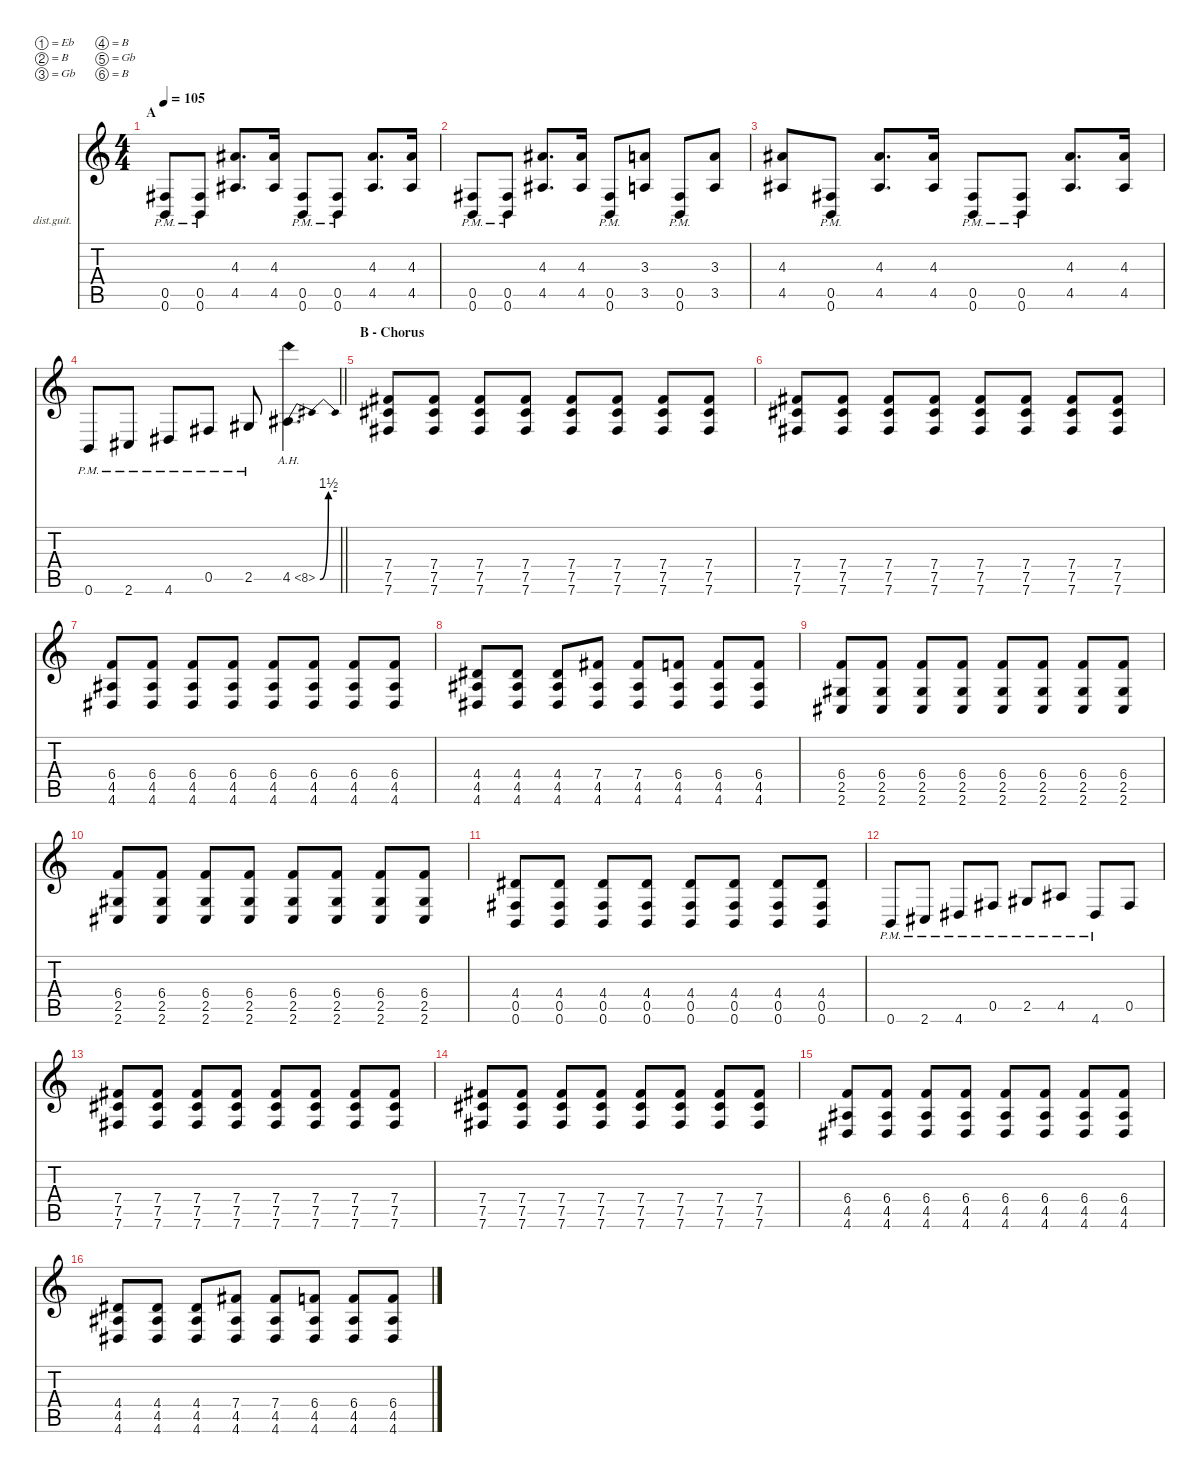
\defaultSystemsLayout 4
\hideDynamics
\bracketExtendMode nobrackets
\firstSystemTrackNameOrientation horizontal
\otherSystemsTrackNameOrientation horizontal
\track ("Guitar I" "dist.guit.") {instrument distortionguitar}
\staff {score tabs}
\tuning (Eb4 B3 Gb3 B2 Gb2 B1)
\ts (4 4)
\section ("" "A")
\tempo 105
\clef g2
\ks c
(0.5{pm acc #} 0.6{pm}).8{dy f beam Up} (0.5{pm acc #} 0.6{pm}).8{beam Up} (4.3{acc #} 4.5{acc #}).8{d beam Up} (4.3{acc #} 4.5{acc #}).16{beam Up} (0.5{pm acc #} 0.6{pm}).8{beam Up} (0.5{pm acc #} 0.6{pm}).8{beam Up} (4.3{acc #} 4.5{acc #}).8{d beam Up} (4.3{acc #} 4.5{acc #}).16{beam Up} |
(0.5{pm acc #} 0.6{pm}).8{beam Up} (0.5{pm acc #} 0.6{pm}).8{beam Up} (4.3{acc #} 4.5{acc #}).8{d beam Up} (4.3{acc #} 4.5{acc #}).16{beam Up} (0.5{pm acc #} 0.6{pm}).8{beam Up} (3.3 3.5).8{beam Up} (0.5{pm acc #} 0.6{pm}).8{beam Up} (3.3 3.5).8{beam Up} |
(4.3{acc #} 4.5{acc #}).8{beam Up} (0.5{pm acc #} 0.6{pm}).8{beam Up} (4.3{acc #} 4.5{acc #}).8{d beam Up} (4.3{acc #} 4.5{acc #}).16{beam Up} (0.5{pm acc #} 0.6{pm}).8{beam Up} (0.5{pm acc #} 0.6{pm}).8{beam Up} (4.3{acc #} 4.5{acc #}).8{d beam Up} (4.3{acc #} 4.5{acc #}).16{beam Up} |
\barLineRight lightlight
0.6{pm}.8{beam Up} 2.6{pm acc #}.8{beam Up} 4.6{pm acc #}.8{beam Up} 0.5{pm acc #}.8{beam Up} 2.5{pm acc #}.8{beam Up} 4.5{be (bendrelease 0 0 7.0000002 6 50.0000016 6 15 0) ah 4 acc #}.4{d beam Down} |
\section ("" "B - Chorus")
(7.4{acc #} 7.5{acc #} 7.6{acc #}).8{beam Up} (7.4{acc #} 7.5{acc #} 7.6{acc #}).8{beam Up} (7.4{acc #} 7.5{acc #} 7.6{acc #}).8{beam Up} (7.4{acc #} 7.5{acc #} 7.6{acc #}).8{beam Up} (7.4{acc #} 7.5{acc #} 7.6{acc #}).8{beam Up} (7.4{acc #} 7.5{acc #} 7.6{acc #}).8{beam Up} (7.4{acc #} 7.5{acc #} 7.6{acc #}).8{beam Up} (7.4{acc #} 7.5{acc #} 7.6{acc #}).8{beam Up} |
(7.4{acc #} 7.5{acc #} 7.6{acc #}).8{beam Up} (7.4{acc #} 7.5{acc #} 7.6{acc #}).8{beam Up} (7.4{acc #} 7.5{acc #} 7.6{acc #}).8{beam Up} (7.4{acc #} 7.5{acc #} 7.6{acc #}).8{beam Up} (7.4{acc #} 7.5{acc #} 7.6{acc #}).8{beam Up} (7.4{acc #} 7.5{acc #} 7.6{acc #}).8{beam Up} (7.4{acc #} 7.5{acc #} 7.6{acc #}).8{beam Up} (7.4{acc #} 7.5{acc #} 7.6{acc #}).8{beam Up} |
(6.4 4.5{acc #} 4.6{acc #}).8{beam Up} (6.4 4.5{acc #} 4.6{acc #}).8{beam Up} (6.4 4.5{acc #} 4.6{acc #}).8{beam Up} (6.4 4.5{acc #} 4.6{acc #}).8{beam Up} (6.4 4.5{acc #} 4.6{acc #}).8{beam Up} (6.4 4.5{acc #} 4.6{acc #}).8{beam Up} (6.4 4.5{acc #} 4.6{acc #}).8{beam Up} (6.4 4.5{acc #} 4.6{acc #}).8{beam Up} |
(4.4{acc #} 4.5{acc #} 4.6{acc #}).8{beam Up} (4.4{acc #} 4.5{acc #} 4.6{acc #}).8{beam Up} (4.4{acc #} 4.5{acc #} 4.6{acc #}).8{beam Up} (7.4{acc #} 4.5{acc #} 4.6{acc #}).8{beam Up} (7.4{acc #} 4.5{acc #} 4.6{acc #}).8{beam Up} (6.4 4.5{acc #} 4.6{acc #}).8{beam Up} (6.4 4.5{acc #} 4.6{acc #}).8{beam Up} (6.4 4.5{acc #} 4.6{acc #}).8{beam Up} |
(6.4 2.5{acc #} 2.6{acc #}).8{beam Up} (6.4 2.5{acc #} 2.6{acc #}).8{beam Up} (6.4 2.5{acc #} 2.6{acc #}).8{beam Up} (6.4 2.5{acc #} 2.6{acc #}).8{beam Up} (6.4 2.5{acc #} 2.6{acc #}).8{beam Up} (6.4 2.5{acc #} 2.6{acc #}).8{beam Up} (6.4 2.5{acc #} 2.6{acc #}).8{beam Up} (6.4 2.5{acc #} 2.6{acc #}).8{beam Up} |
(6.4 2.5{acc #} 2.6{acc #}).8{beam Up} (6.4 2.5{acc #} 2.6{acc #}).8{beam Up} (6.4 2.5{acc #} 2.6{acc #}).8{beam Up} (6.4 2.5{acc #} 2.6{acc #}).8{beam Up} (6.4 2.5{acc #} 2.6{acc #}).8{beam Up} (6.4 2.5{acc #} 2.6{acc #}).8{beam Up} (6.4 2.5{acc #} 2.6{acc #}).8{beam Up} (6.4 2.5{acc #} 2.6{acc #}).8{beam Up} |
(4.4{acc #} 0.5{acc #} 0.6).8{beam Up} (4.4{acc #} 0.5{acc #} 0.6).8{beam Up} (4.4{acc #} 0.5{acc #} 0.6).8{beam Up} (4.4{acc #} 0.5{acc #} 0.6).8{beam Up} (4.4{acc #} 0.5{acc #} 0.6).8{beam Up} (4.4{acc #} 0.5{acc #} 0.6).8{beam Up} (4.4{acc #} 0.5{acc #} 0.6).8{beam Up} (4.4{acc #} 0.5{acc #} 0.6).8{beam Up} |
0.6{pm}.8{beam Up} 2.6{pm acc #}.8{beam Up} 4.6{pm acc #}.8{beam Up} 0.5{pm acc #}.8{beam Up} 2.5{pm acc #}.8{beam Up} 4.5{pm acc #}.8{beam Up} 4.6{pm acc #}.8{beam Up} 0.5{acc #}.8{beam Up} |
(7.4{acc #} 7.5{acc #} 7.6{acc #}).8{beam Up} (7.4{acc #} 7.5{acc #} 7.6{acc #}).8{beam Up} (7.4{acc #} 7.5{acc #} 7.6{acc #}).8{beam Up} (7.4{acc #} 7.5{acc #} 7.6{acc #}).8{beam Up} (7.4{acc #} 7.5{acc #} 7.6{acc #}).8{beam Up} (7.4{acc #} 7.5{acc #} 7.6{acc #}).8{beam Up} (7.4{acc #} 7.5{acc #} 7.6{acc #}).8{beam Up} (7.4{acc #} 7.5{acc #} 7.6{acc #}).8{beam Up} |
(7.4{acc #} 7.5{acc #} 7.6{acc #}).8{beam Up} (7.4{acc #} 7.5{acc #} 7.6{acc #}).8{beam Up} (7.4{acc #} 7.5{acc #} 7.6{acc #}).8{beam Up} (7.4{acc #} 7.5{acc #} 7.6{acc #}).8{beam Up} (7.4{acc #} 7.5{acc #} 7.6{acc #}).8{beam Up} (7.4{acc #} 7.5{acc #} 7.6{acc #}).8{beam Up} (7.4{acc #} 7.5{acc #} 7.6{acc #}).8{beam Up} (7.4{acc #} 7.5{acc #} 7.6{acc #}).8{beam Up} |
(6.4 4.5{acc #} 4.6{acc #}).8{beam Up} (6.4 4.5{acc #} 4.6{acc #}).8{beam Up} (6.4 4.5{acc #} 4.6{acc #}).8{beam Up} (6.4 4.5{acc #} 4.6{acc #}).8{beam Up} (6.4 4.5{acc #} 4.6{acc #}).8{beam Up} (6.4 4.5{acc #} 4.6{acc #}).8{beam Up} (6.4 4.5{acc #} 4.6{acc #}).8{beam Up} (6.4 4.5{acc #} 4.6{acc #}).8{beam Up} |
(4.4{acc #} 4.5{acc #} 4.6{acc #}).8{beam Up} (4.4{acc #} 4.5{acc #} 4.6{acc #}).8{beam Up} (4.4{acc #} 4.5{acc #} 4.6{acc #}).8{beam Up} (7.4{acc #} 4.5{acc #} 4.6{acc #}).8{beam Up} (7.4{acc #} 4.5{acc #} 4.6{acc #}).8{beam Up} (6.4 4.5{acc #} 4.6{acc #}).8{beam Up} (6.4 4.5{acc #} 4.6{acc #}).8{beam Up} (6.4 4.5{acc #} 4.6{acc #}).8{beam Up}
